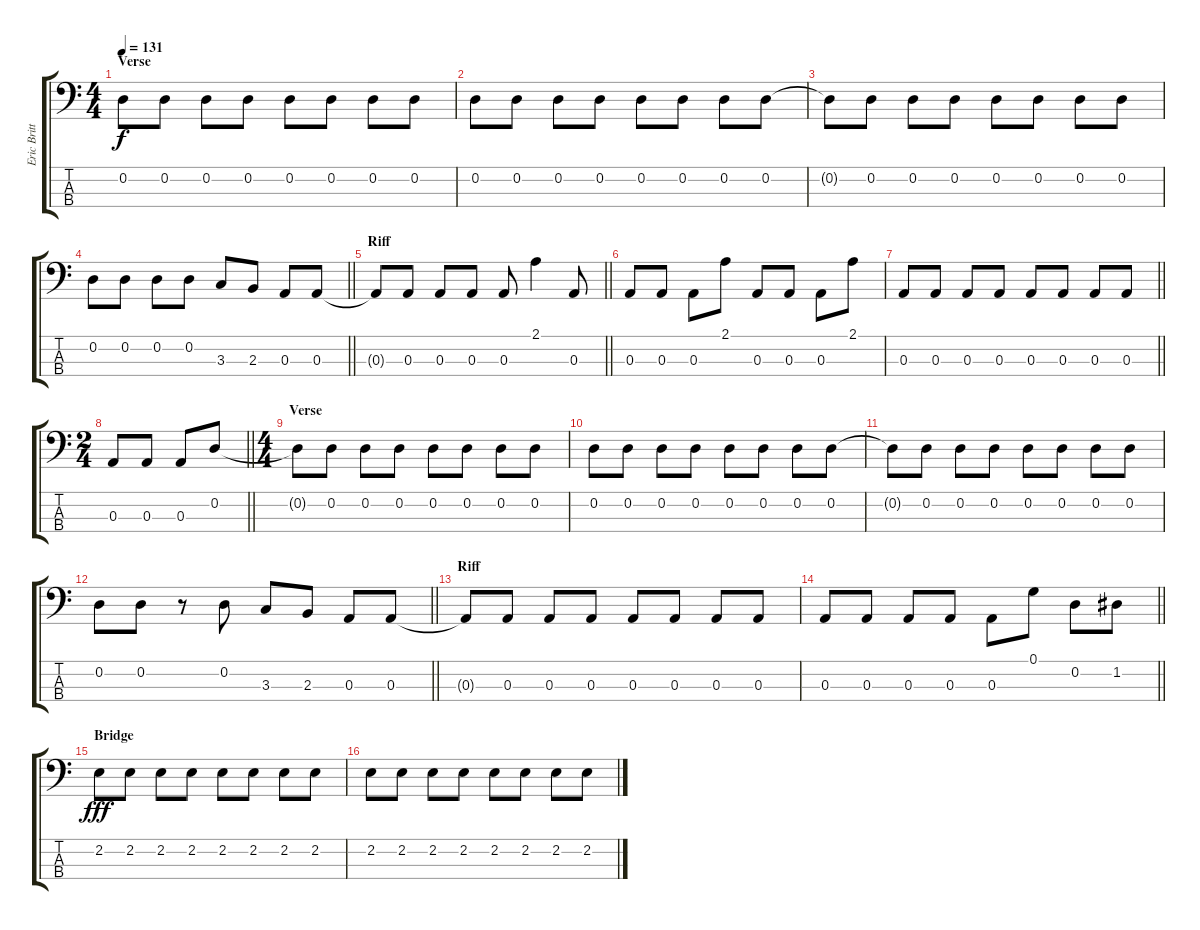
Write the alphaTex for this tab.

\track ("Eric Brittingham - Bass" "Eric Britt") {instrument electricbasspick}
\staff {score tabs}
\tuning (G2 D2 A1 E1) {hide}
\ts (4 4)
\section ("" "Verse")
\tempo 131
\clef f4
\ks c
0.2{t}.8{dy f} 0.2.8 0.2.8 0.2.8 0.2.8 0.2.8 0.2.8 0.2.8 |
0.2.8 0.2.8 0.2.8 0.2.8 0.2.8 0.2.8 0.2.8 0.2.8 |
0.2{t}.8 0.2.8 0.2.8 0.2.8 0.2.8 0.2.8 0.2.8 0.2.8 |
\barLineRight lightlight
0.2.8 0.2.8 0.2.8 0.2.8 3.3.8 2.3.8 0.3.8 0.3.8 |
\section ("" "Riff")
\barLineRight lightlight
0.3{t}.8 0.3.8 0.3.8 0.3.8 0.3.8 2.1.4 0.3.8 |
0.3.8 0.3.8 0.3.8 2.1.8 0.3.8 0.3.8 0.3.8 2.1.8 |
\barLineRight lightlight
0.3.8 0.3.8 0.3.8 0.3.8 0.3.8 0.3.8 0.3.8 0.3.8 |
\ts (2 4)
\barLineRight lightlight
0.3.8 0.3.8 0.3.8 0.2.8 |
\ts (4 4)
\section ("" "Verse")
0.2{t}.8 0.2.8 0.2.8 0.2.8 0.2.8 0.2.8 0.2.8 0.2.8 |
0.2.8 0.2.8 0.2.8 0.2.8 0.2.8 0.2.8 0.2.8 0.2.8 |
0.2{t}.8 0.2.8 0.2.8 0.2.8 0.2.8 0.2.8 0.2.8 0.2.8 |
\barLineRight lightlight
0.2.8 0.2.8 r.8 0.2.8 3.3.8 2.3.8 0.3.8 0.3.8 |
\section ("" "Riff")
0.3{t}.8 0.3.8 0.3.8 0.3.8 0.3.8 0.3.8 0.3.8 0.3.8 |
\barLineRight lightlight
0.3.8 0.3.8 0.3.8 0.3.8 0.3.8 0.1.8 0.2.8 1.2.8 |
\section ("" "Bridge")
2.2.8{dy fff} 2.2.8 2.2.8 2.2.8 2.2.8 2.2.8 2.2.8 2.2.8 |
2.2.8 2.2.8 2.2.8 2.2.8 2.2.8 2.2.8 2.2.8 2.2.8
